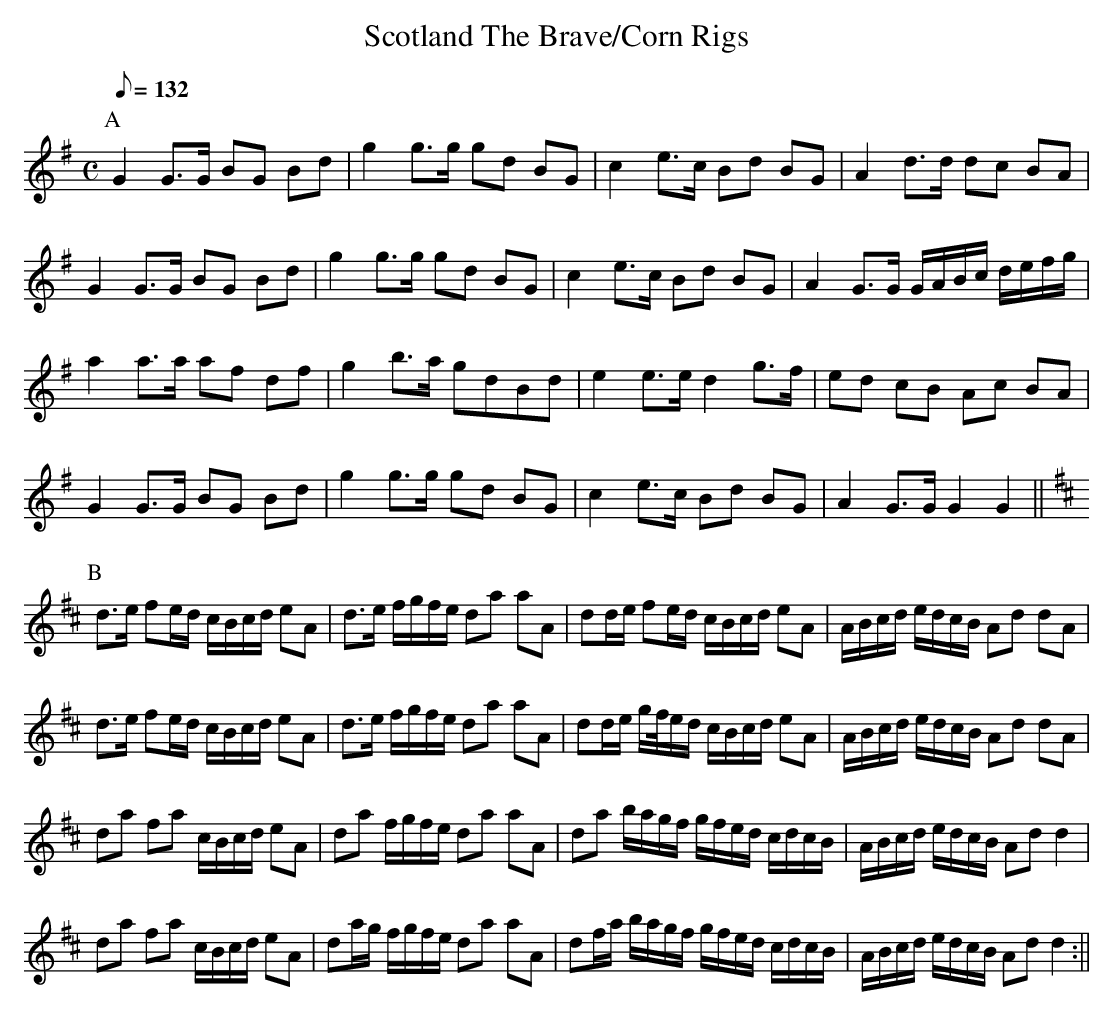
X:1
T:Scotland The Brave/Corn Rigs
M:C
L:1/8
Q:132
K:G
P:A
G2 G>G BG Bd | g2 g>g gd BG | c2 e>c Bd BG | A2 d>d dc BA  |!
G2 G>G BG Bd | g2 g>g gd BG | c2 e>c Bd BG | A2 G>G G/A/B/c/ d/e/f/g/ |!
a2 a>a af df | g2 b>a gdBd | e2 e>e d2 g>f | ed cB Ac BA | !
G2 G>G BG Bd | g2 g>g gd BG | c2 e>c Bd BG |A2 G>G G2 G2||!
K:D
P:B
d>e fe/d/ c/B/c/d/ eA | d>e f/g/f/e/ da aA |\
dd/e/ fe/d/ c/B/c/d/ eA | A/B/c/d/ e/d/c/B/ Ad dA|!
d>e fe/d/ c/B/c/d/ eA | d>e f/g/f/e/ da aA |\
dd/e/ g/f//e/d/ c/B/c/d/ eA | A/B/c/d/ e/d/c/B/ Ad dA|!
da fa c/B/c/d/ eA | da f/g/f/e/ da aA | da b/a/g/f/ g/f/e/d/ c/d/c/B/|\
A/B/c/d/ e/d/c/B/ Ad d2|!
da fa c/B/c/d/ eA | da/g/ f/g/f/e/ da aA |\
df/a/ b/a/g/f/ g/f/e/d/ c/d/c/B/|\
A/B/c/d/ e/d/c/B/ Ad d2:||!
